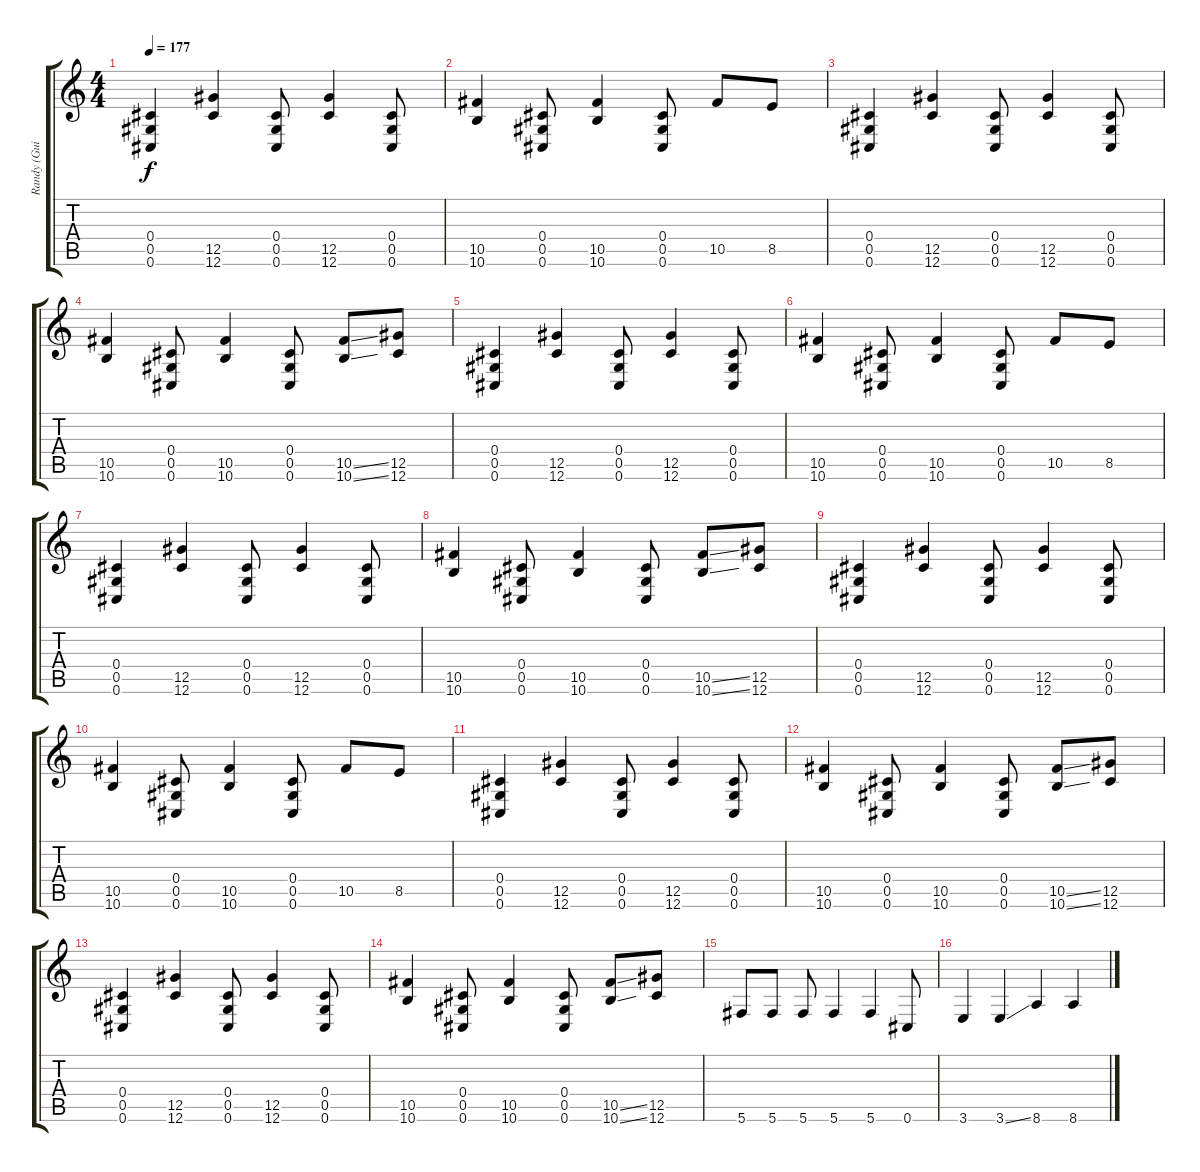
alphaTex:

\track ("Randy (Guitar + Lyrics)" "Randy (Gui") {instrument overdrivenguitar}
\staff {score tabs}
\tuning (Eb4 Bb3 Gb3 Db3 Ab2 Db2) {hide}
\ts (4 4)
\tempo 177
\clef g2
\ks c
(0.4 0.5 0.6).4{dy f} (12.5 12.6).4 (0.4 0.5 0.6).8 (12.5 12.6).4 (0.4 0.5 0.6).8 |
(10.5 10.6).4 (0.4 0.5 0.6).8 (10.5 10.6).4 (0.4 0.5 0.6).8 10.5.8 8.5.8 |
(0.4 0.5 0.6).4 (12.5 12.6).4 (0.4 0.5 0.6).8 (12.5 12.6).4 (0.4 0.5 0.6).8 |
(10.5 10.6).4 (0.4 0.5 0.6).8 (10.5 10.6).4 (0.4 0.5 0.6).8 (10.5{ss} 10.6{ss}).8 (12.5 12.6).8 |
(0.4 0.5 0.6).4 (12.5 12.6).4 (0.4 0.5 0.6).8 (12.5 12.6).4 (0.4 0.5 0.6).8 |
(10.5 10.6).4 (0.4 0.5 0.6).8 (10.5 10.6).4 (0.4 0.5 0.6).8 10.5.8 8.5.8 |
(0.4 0.5 0.6).4 (12.5 12.6).4 (0.4 0.5 0.6).8 (12.5 12.6).4 (0.4 0.5 0.6).8 |
(10.5 10.6).4 (0.4 0.5 0.6).8 (10.5 10.6).4 (0.4 0.5 0.6).8 (10.5{ss} 10.6{ss}).8 (12.5 12.6).8 |
(0.4 0.5 0.6).4 (12.5 12.6).4 (0.4 0.5 0.6).8 (12.5 12.6).4 (0.4 0.5 0.6).8 |
(10.5 10.6).4 (0.4 0.5 0.6).8 (10.5 10.6).4 (0.4 0.5 0.6).8 10.5.8 8.5.8 |
(0.4 0.5 0.6).4 (12.5 12.6).4 (0.4 0.5 0.6).8 (12.5 12.6).4 (0.4 0.5 0.6).8 |
(10.5 10.6).4 (0.4 0.5 0.6).8 (10.5 10.6).4 (0.4 0.5 0.6).8 (10.5{ss} 10.6{ss}).8 (12.5 12.6).8 |
(0.4 0.5 0.6).4 (12.5 12.6).4 (0.4 0.5 0.6).8 (12.5 12.6).4 (0.4 0.5 0.6).8 |
(10.5 10.6).4 (0.4 0.5 0.6).8 (10.5 10.6).4 (0.4 0.5 0.6).8 (10.5{ss} 10.6{ss}).8 (12.5 12.6).8 |
5.6.8 5.6.8 5.6.8 5.6.4 5.6.4 0.6.8 |
3.6.4 3.6{ss}.4 8.6.4 8.6.4
